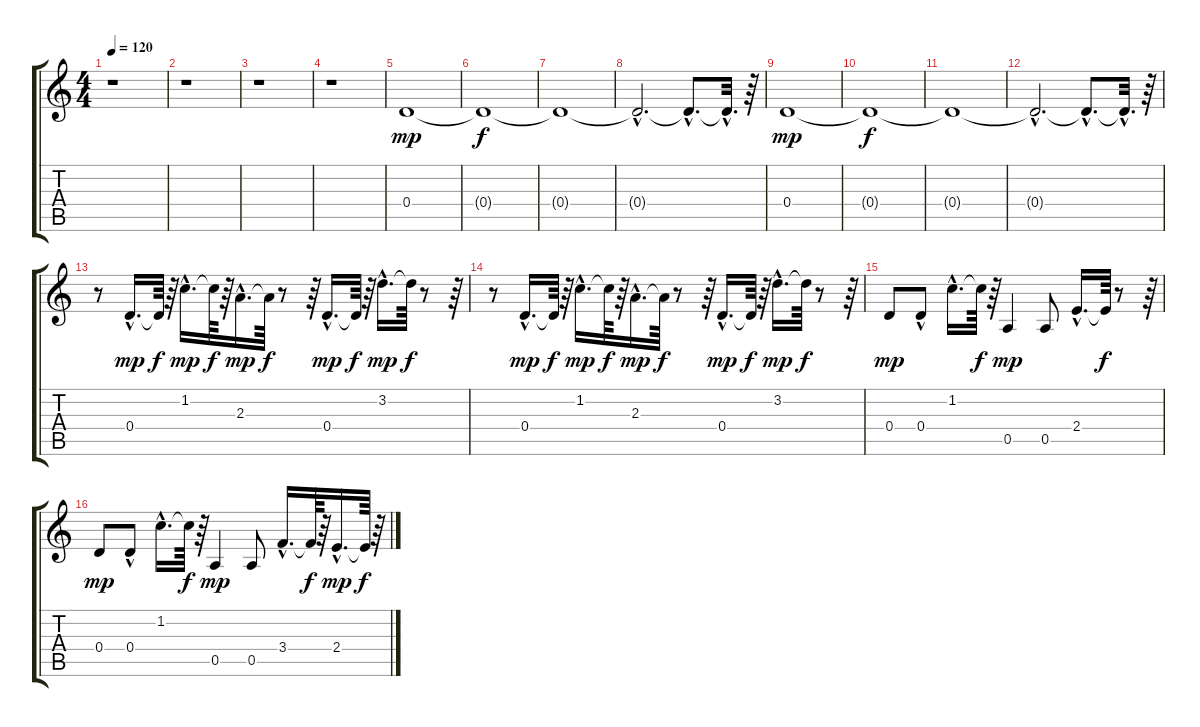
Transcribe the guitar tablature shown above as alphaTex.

\track "" {instrument synthbass1}
\staff {score tabs}
\tuning (E4 B3 G3 D3 A2 E2) {hide}
\ts (4 4)
\tempo 120
\tempo 95
\tempo 120
\clef g2
\ks c
r.1{dy mp instrument synthbass1} |
r.1 |
r.1 |
r.1 |
0.4.1 |
0.4{t}.1{dy f} |
0.4{t}.1 |
0.4{hac t}.2{d} 0.4{hac t}.8{d} 0.4{hac t}.32{d} r.64 |
0.4.1{dy mp} |
0.4{t}.1{dy f} |
0.4{t}.1 |
0.4{hac t}.2{d} 0.4{hac t}.8{d} 0.4{hac t}.32{d} r.64 |
r.8 0.4{hac}.16{d dy mp} 0.4{t}.64{dy f} r.64 1.2{hac}.16{d dy mp} 1.2{t}.64{dy f} r.64 2.3{hac}.16{d dy mp} 2.3{t}.64{dy f} r.8 r.64 0.4{hac}.16{d dy mp} 0.4{t}.64{dy f} r.64 3.2{hac}.16{d dy mp} 3.2{t}.64{dy f} r.8 r.64 |
r.8 0.4{hac}.16{d dy mp} 0.4{t}.64{dy f} r.64 1.2{hac}.16{d dy mp} 1.2{t}.64{dy f} r.64 2.3{hac}.16{d dy mp} 2.3{t}.64{dy f} r.8 r.64 0.4{hac}.16{d dy mp} 0.4{t}.64{dy f} r.64 3.2{hac}.16{d dy mp} 3.2{t}.64{dy f} r.8 r.64 |
0.4.8{dy mp} 0.4{hac}.8 1.2{hac}.16{d} 1.2{t}.64{dy f} r.64 0.5.4{dy mp} 0.5.8 2.4{hac}.16{d} 2.4{t}.64{dy f} r.8 r.64 |
0.4.8{dy mp} 0.4{hac}.8 1.2{hac}.16{d} 1.2{t}.64{dy f} r.64 0.5.4{dy mp} 0.5.8 3.4{hac}.16{d} 3.4{t}.64{dy f} r.64 2.4{hac}.16{d dy mp} 2.4{t}.64{dy f} r.64
